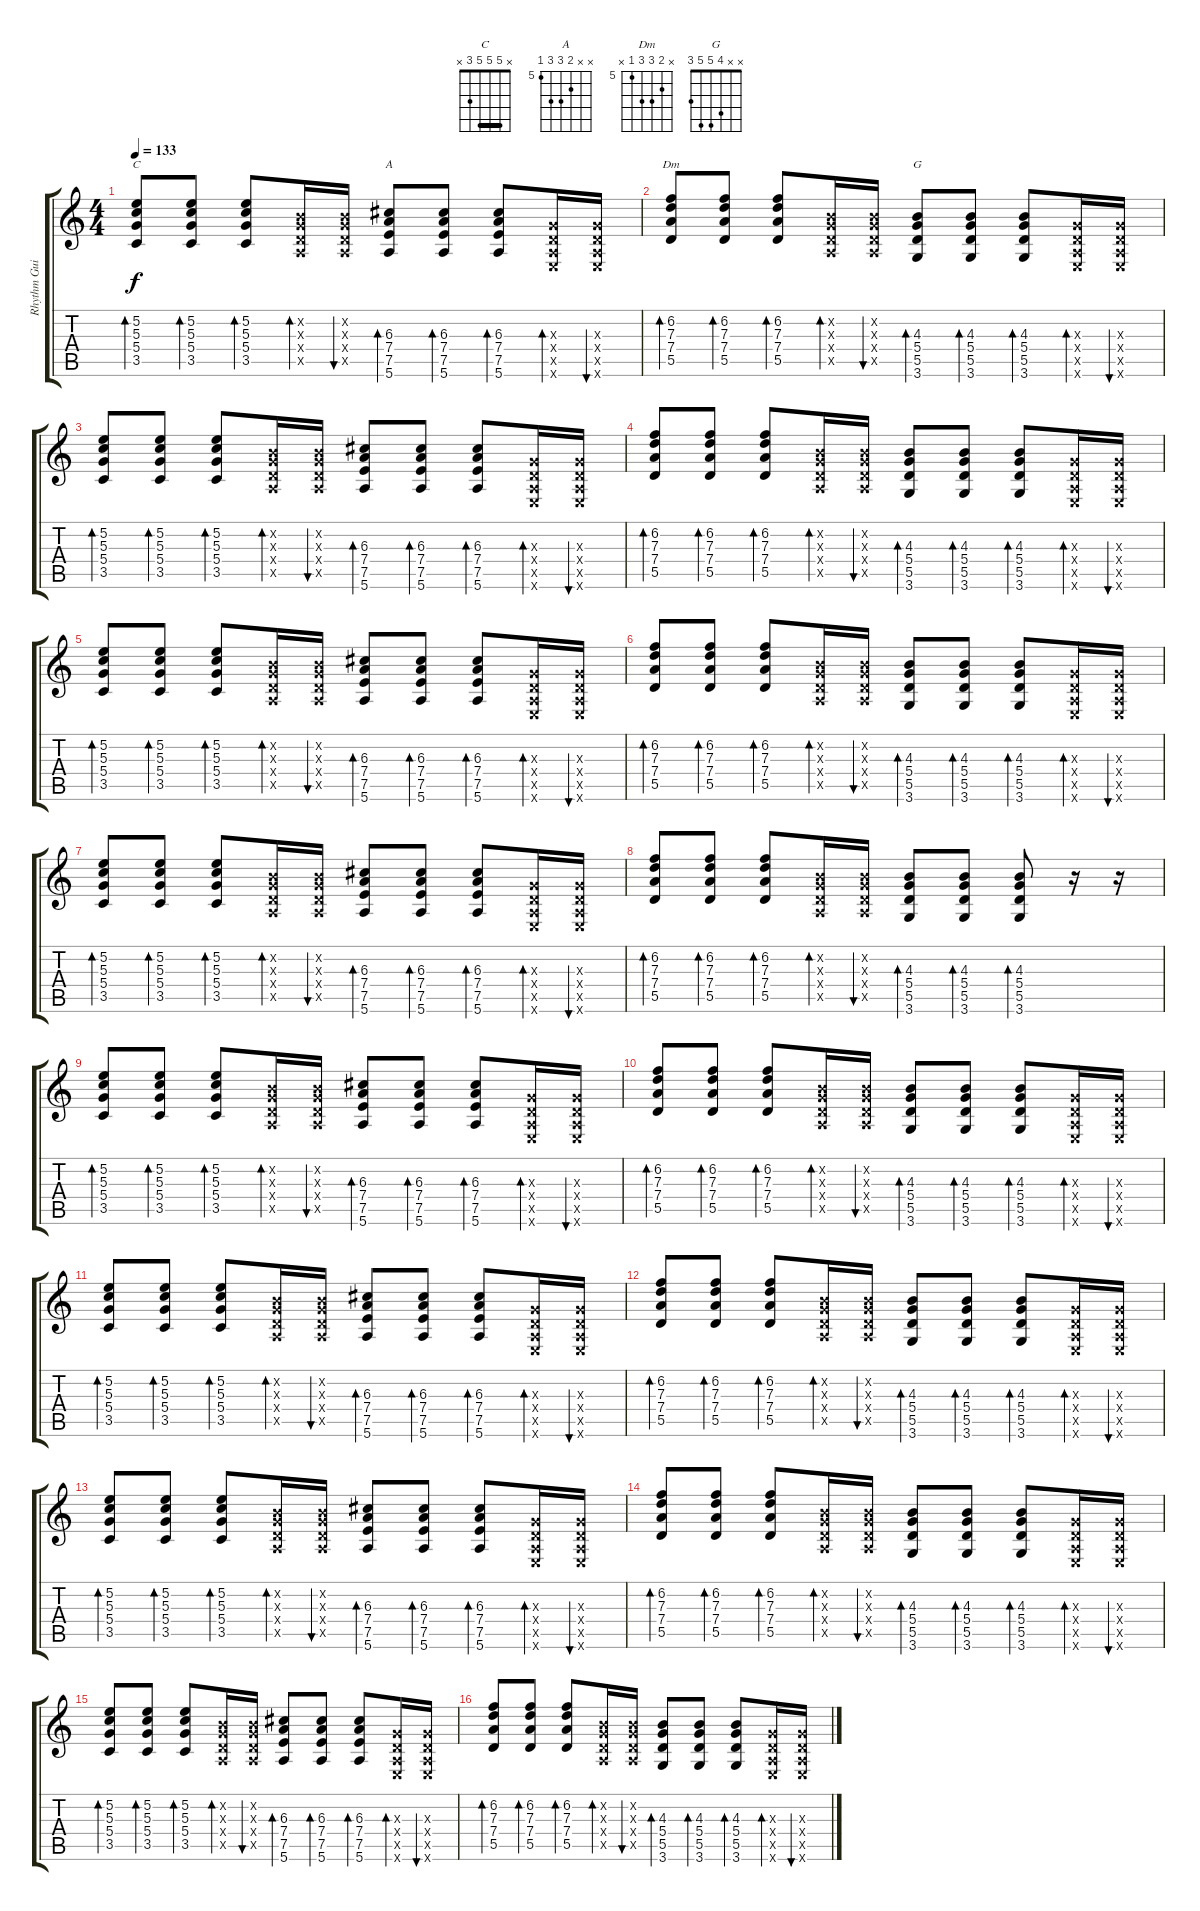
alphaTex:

\track ("Rhythm Guitar" "Rhythm Gui") {instrument overdrivenguitar}
\staff {score tabs}
\tuning (E4 B3 G3 D3 A2 E2) {hide}
\chord ("C" x 5 5 5 3 x) {barre 5}
\chord ("A" x x 6 7 7 5) {firstfret 5}
\chord ("Dm" x 6 7 7 5 x) {firstfret 5}
\chord ("G" x x 4 5 5 3)
\ts (4 4)
\tempo 133
\clef g2
\ks c
(5.2 5.3 5.4 3.5).8{bd 30 ch "C" dy f} (5.2 5.3 5.4 3.5).8{bd 30} (5.2 5.3 5.4 3.5).8{bd 30} (0.2{x} 0.3{x} 0.4{x} 0.5{x}).16{bd 30} (0.2{x} 0.3{x} 0.4{x} 0.5{x}).16{bu 30} (6.3 7.4 7.5 5.6).8{bd 30 ch "A"} (6.3 7.4 7.5 5.6).8{bd 30} (6.3 7.4 7.5 5.6).8{bd 30} (0.3{x} 0.4{x} 0.5{x} 0.6{x}).16{bd 30} (0.3{x} 0.4{x} 0.5{x} 0.6{x}).16{bu 30} |
(6.2 7.3 7.4 5.5).8{bd 30 ch "Dm"} (6.2 7.3 7.4 5.5).8{bd 30} (6.2 7.3 7.4 5.5).8{bd 30} (0.2{x} 0.3{x} 0.4{x} 0.5{x}).16{bd 30} (0.2{x} 0.3{x} 0.4{x} 0.5{x}).16{bu 30} (4.3 5.4 5.5 3.6).8{bd 30 ch "G"} (4.3 5.4 5.5 3.6).8{bd 30} (4.3 5.4 5.5 3.6).8{bd 30} (0.3{x} 0.4{x} 0.5{x} 0.6{x}).16{bd 30} (0.3{x} 0.4{x} 0.5{x} 0.6{x}).16{bu 30} |
(5.2 5.3 5.4 3.5).8{bd 30} (5.2 5.3 5.4 3.5).8{bd 30} (5.2 5.3 5.4 3.5).8{bd 30} (0.2{x} 0.3{x} 0.4{x} 0.5{x}).16{bd 30} (0.2{x} 0.3{x} 0.4{x} 0.5{x}).16{bu 30} (6.3 7.4 7.5 5.6).8{bd 30} (6.3 7.4 7.5 5.6).8{bd 30} (6.3 7.4 7.5 5.6).8{bd 30} (0.3{x} 0.4{x} 0.5{x} 0.6{x}).16{bd 30} (0.3{x} 0.4{x} 0.5{x} 0.6{x}).16{bu 30} |
(6.2 7.3 7.4 5.5).8{bd 30} (6.2 7.3 7.4 5.5).8{bd 30} (6.2 7.3 7.4 5.5).8{bd 30} (0.2{x} 0.3{x} 0.4{x} 0.5{x}).16{bd 30} (0.2{x} 0.3{x} 0.4{x} 0.5{x}).16{bu 30} (4.3 5.4 5.5 3.6).8{bd 30} (4.3 5.4 5.5 3.6).8{bd 30} (4.3 5.4 5.5 3.6).8{bd 30} (0.3{x} 0.4{x} 0.5{x} 0.6{x}).16{bd 30} (0.3{x} 0.4{x} 0.5{x} 0.6{x}).16{bu 30} |
(5.2 5.3 5.4 3.5).8{bd 30} (5.2 5.3 5.4 3.5).8{bd 30} (5.2 5.3 5.4 3.5).8{bd 30} (0.2{x} 0.3{x} 0.4{x} 0.5{x}).16{bd 30} (0.2{x} 0.3{x} 0.4{x} 0.5{x}).16{bu 30} (6.3 7.4 7.5 5.6).8{bd 30} (6.3 7.4 7.5 5.6).8{bd 30} (6.3 7.4 7.5 5.6).8{bd 30} (0.3{x} 0.4{x} 0.5{x} 0.6{x}).16{bd 30} (0.3{x} 0.4{x} 0.5{x} 0.6{x}).16{bu 30} |
(6.2 7.3 7.4 5.5).8{bd 30} (6.2 7.3 7.4 5.5).8{bd 30} (6.2 7.3 7.4 5.5).8{bd 30} (0.2{x} 0.3{x} 0.4{x} 0.5{x}).16{bd 30} (0.2{x} 0.3{x} 0.4{x} 0.5{x}).16{bu 30} (4.3 5.4 5.5 3.6).8{bd 30} (4.3 5.4 5.5 3.6).8{bd 30} (4.3 5.4 5.5 3.6).8{bd 30} (0.3{x} 0.4{x} 0.5{x} 0.6{x}).16{bd 30} (0.3{x} 0.4{x} 0.5{x} 0.6{x}).16{bu 30} |
(5.2 5.3 5.4 3.5).8{bd 30} (5.2 5.3 5.4 3.5).8{bd 30} (5.2 5.3 5.4 3.5).8{bd 30} (0.2{x} 0.3{x} 0.4{x} 0.5{x}).16{bd 30} (0.2{x} 0.3{x} 0.4{x} 0.5{x}).16{bu 30} (6.3 7.4 7.5 5.6).8{bd 30} (6.3 7.4 7.5 5.6).8{bd 30} (6.3 7.4 7.5 5.6).8{bd 30} (0.3{x} 0.4{x} 0.5{x} 0.6{x}).16{bd 30} (0.3{x} 0.4{x} 0.5{x} 0.6{x}).16{bu 30} |
(6.2 7.3 7.4 5.5).8{bd 30} (6.2 7.3 7.4 5.5).8{bd 30} (6.2 7.3 7.4 5.5).8{bd 30} (0.2{x} 0.3{x} 0.4{x} 0.5{x}).16{bd 30} (0.2{x} 0.3{x} 0.4{x} 0.5{x}).16{bu 30} (4.3 5.4 5.5 3.6).8{bd 30} (4.3 5.4 5.5 3.6).8{bd 30} (4.3 5.4 5.5 3.6).8{bd 30} r.16 r.16 |
(5.2 5.3 5.4 3.5).8{bd 30} (5.2 5.3 5.4 3.5).8{bd 30} (5.2 5.3 5.4 3.5).8{bd 30} (0.2{x} 0.3{x} 0.4{x} 0.5{x}).16{bd 30} (0.2{x} 0.3{x} 0.4{x} 0.5{x}).16{bu 30} (6.3 7.4 7.5 5.6).8{bd 30} (6.3 7.4 7.5 5.6).8{bd 30} (6.3 7.4 7.5 5.6).8{bd 30} (0.3{x} 0.4{x} 0.5{x} 0.6{x}).16{bd 30} (0.3{x} 0.4{x} 0.5{x} 0.6{x}).16{bu 30} |
(6.2 7.3 7.4 5.5).8{bd 30} (6.2 7.3 7.4 5.5).8{bd 30} (6.2 7.3 7.4 5.5).8{bd 30} (0.2{x} 0.3{x} 0.4{x} 0.5{x}).16{bd 30} (0.2{x} 0.3{x} 0.4{x} 0.5{x}).16{bu 30} (4.3 5.4 5.5 3.6).8{bd 30} (4.3 5.4 5.5 3.6).8{bd 30} (4.3 5.4 5.5 3.6).8{bd 30} (0.3{x} 0.4{x} 0.5{x} 0.6{x}).16{bd 30} (0.3{x} 0.4{x} 0.5{x} 0.6{x}).16{bu 30} |
(5.2 5.3 5.4 3.5).8{bd 30} (5.2 5.3 5.4 3.5).8{bd 30} (5.2 5.3 5.4 3.5).8{bd 30} (0.2{x} 0.3{x} 0.4{x} 0.5{x}).16{bd 30} (0.2{x} 0.3{x} 0.4{x} 0.5{x}).16{bu 30} (6.3 7.4 7.5 5.6).8{bd 30} (6.3 7.4 7.5 5.6).8{bd 30} (6.3 7.4 7.5 5.6).8{bd 30} (0.3{x} 0.4{x} 0.5{x} 0.6{x}).16{bd 30} (0.3{x} 0.4{x} 0.5{x} 0.6{x}).16{bu 30} |
(6.2 7.3 7.4 5.5).8{bd 30} (6.2 7.3 7.4 5.5).8{bd 30} (6.2 7.3 7.4 5.5).8{bd 30} (0.2{x} 0.3{x} 0.4{x} 0.5{x}).16{bd 30} (0.2{x} 0.3{x} 0.4{x} 0.5{x}).16{bu 30} (4.3 5.4 5.5 3.6).8{bd 30} (4.3 5.4 5.5 3.6).8{bd 30} (4.3 5.4 5.5 3.6).8{bd 30} (0.3{x} 0.4{x} 0.5{x} 0.6{x}).16{bd 30} (0.3{x} 0.4{x} 0.5{x} 0.6{x}).16{bu 30} |
(5.2 5.3 5.4 3.5).8{bd 30} (5.2 5.3 5.4 3.5).8{bd 30} (5.2 5.3 5.4 3.5).8{bd 30} (0.2{x} 0.3{x} 0.4{x} 0.5{x}).16{bd 30} (0.2{x} 0.3{x} 0.4{x} 0.5{x}).16{bu 30} (6.3 7.4 7.5 5.6).8{bd 30} (6.3 7.4 7.5 5.6).8{bd 30} (6.3 7.4 7.5 5.6).8{bd 30} (0.3{x} 0.4{x} 0.5{x} 0.6{x}).16{bd 30} (0.3{x} 0.4{x} 0.5{x} 0.6{x}).16{bu 30} |
(6.2 7.3 7.4 5.5).8{bd 30} (6.2 7.3 7.4 5.5).8{bd 30} (6.2 7.3 7.4 5.5).8{bd 30} (0.2{x} 0.3{x} 0.4{x} 0.5{x}).16{bd 30} (0.2{x} 0.3{x} 0.4{x} 0.5{x}).16{bu 30} (4.3 5.4 5.5 3.6).8{bd 30} (4.3 5.4 5.5 3.6).8{bd 30} (4.3 5.4 5.5 3.6).8{bd 30} (0.3{x} 0.4{x} 0.5{x} 0.6{x}).16{bd 30} (0.3{x} 0.4{x} 0.5{x} 0.6{x}).16{bu 30} |
(5.2 5.3 5.4 3.5).8{bd 30} (5.2 5.3 5.4 3.5).8{bd 30} (5.2 5.3 5.4 3.5).8{bd 30} (0.2{x} 0.3{x} 0.4{x} 0.5{x}).16{bd 30} (0.2{x} 0.3{x} 0.4{x} 0.5{x}).16{bu 30} (6.3 7.4 7.5 5.6).8{bd 30} (6.3 7.4 7.5 5.6).8{bd 30} (6.3 7.4 7.5 5.6).8{bd 30} (0.3{x} 0.4{x} 0.5{x} 0.6{x}).16{bd 30} (0.3{x} 0.4{x} 0.5{x} 0.6{x}).16{bu 30} |
(6.2 7.3 7.4 5.5).8{bd 30} (6.2 7.3 7.4 5.5).8{bd 30} (6.2 7.3 7.4 5.5).8{bd 30} (0.2{x} 0.3{x} 0.4{x} 0.5{x}).16{bd 30} (0.2{x} 0.3{x} 0.4{x} 0.5{x}).16{bu 30} (4.3 5.4 5.5 3.6).8{bd 30} (4.3 5.4 5.5 3.6).8{bd 30} (4.3 5.4 5.5 3.6).8{bd 30} (0.3{x} 0.4{x} 0.5{x} 0.6{x}).16{bd 30} (0.3{x} 0.4{x} 0.5{x} 0.6{x}).16{bu 30}
